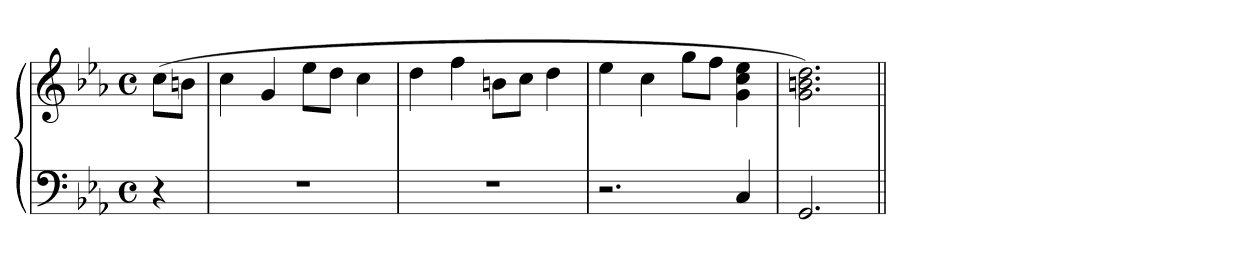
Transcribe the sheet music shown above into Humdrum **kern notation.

**kern	**kern
*part1	*part1
*staff2	*staff1
*clefF4	*clefG2
*k[b-e-a-]	*k[b-e-a-]
*M4/4	*M4/4
*met(c)	*met(c)
=	=
4r	(>8cc\L
.	8bn\J
=1	=1
1r	4cc\
.	4g/
.	8ee-\L
.	8dd\J
.	4cc\
=2	=2
1r	4dd\
.	4ff\
.	8bn\L
.	8cc\J
.	4dd\
=3	=3
2.r	4ee-\
.	4cc\
.	8gg\L
.	8ff\J
4C/	4g\ 4cc\ 4ee-\
=4	=4
2.GG/	2.g\ 2.bn\ 2.dd\)
=||	=||
*-	*-
